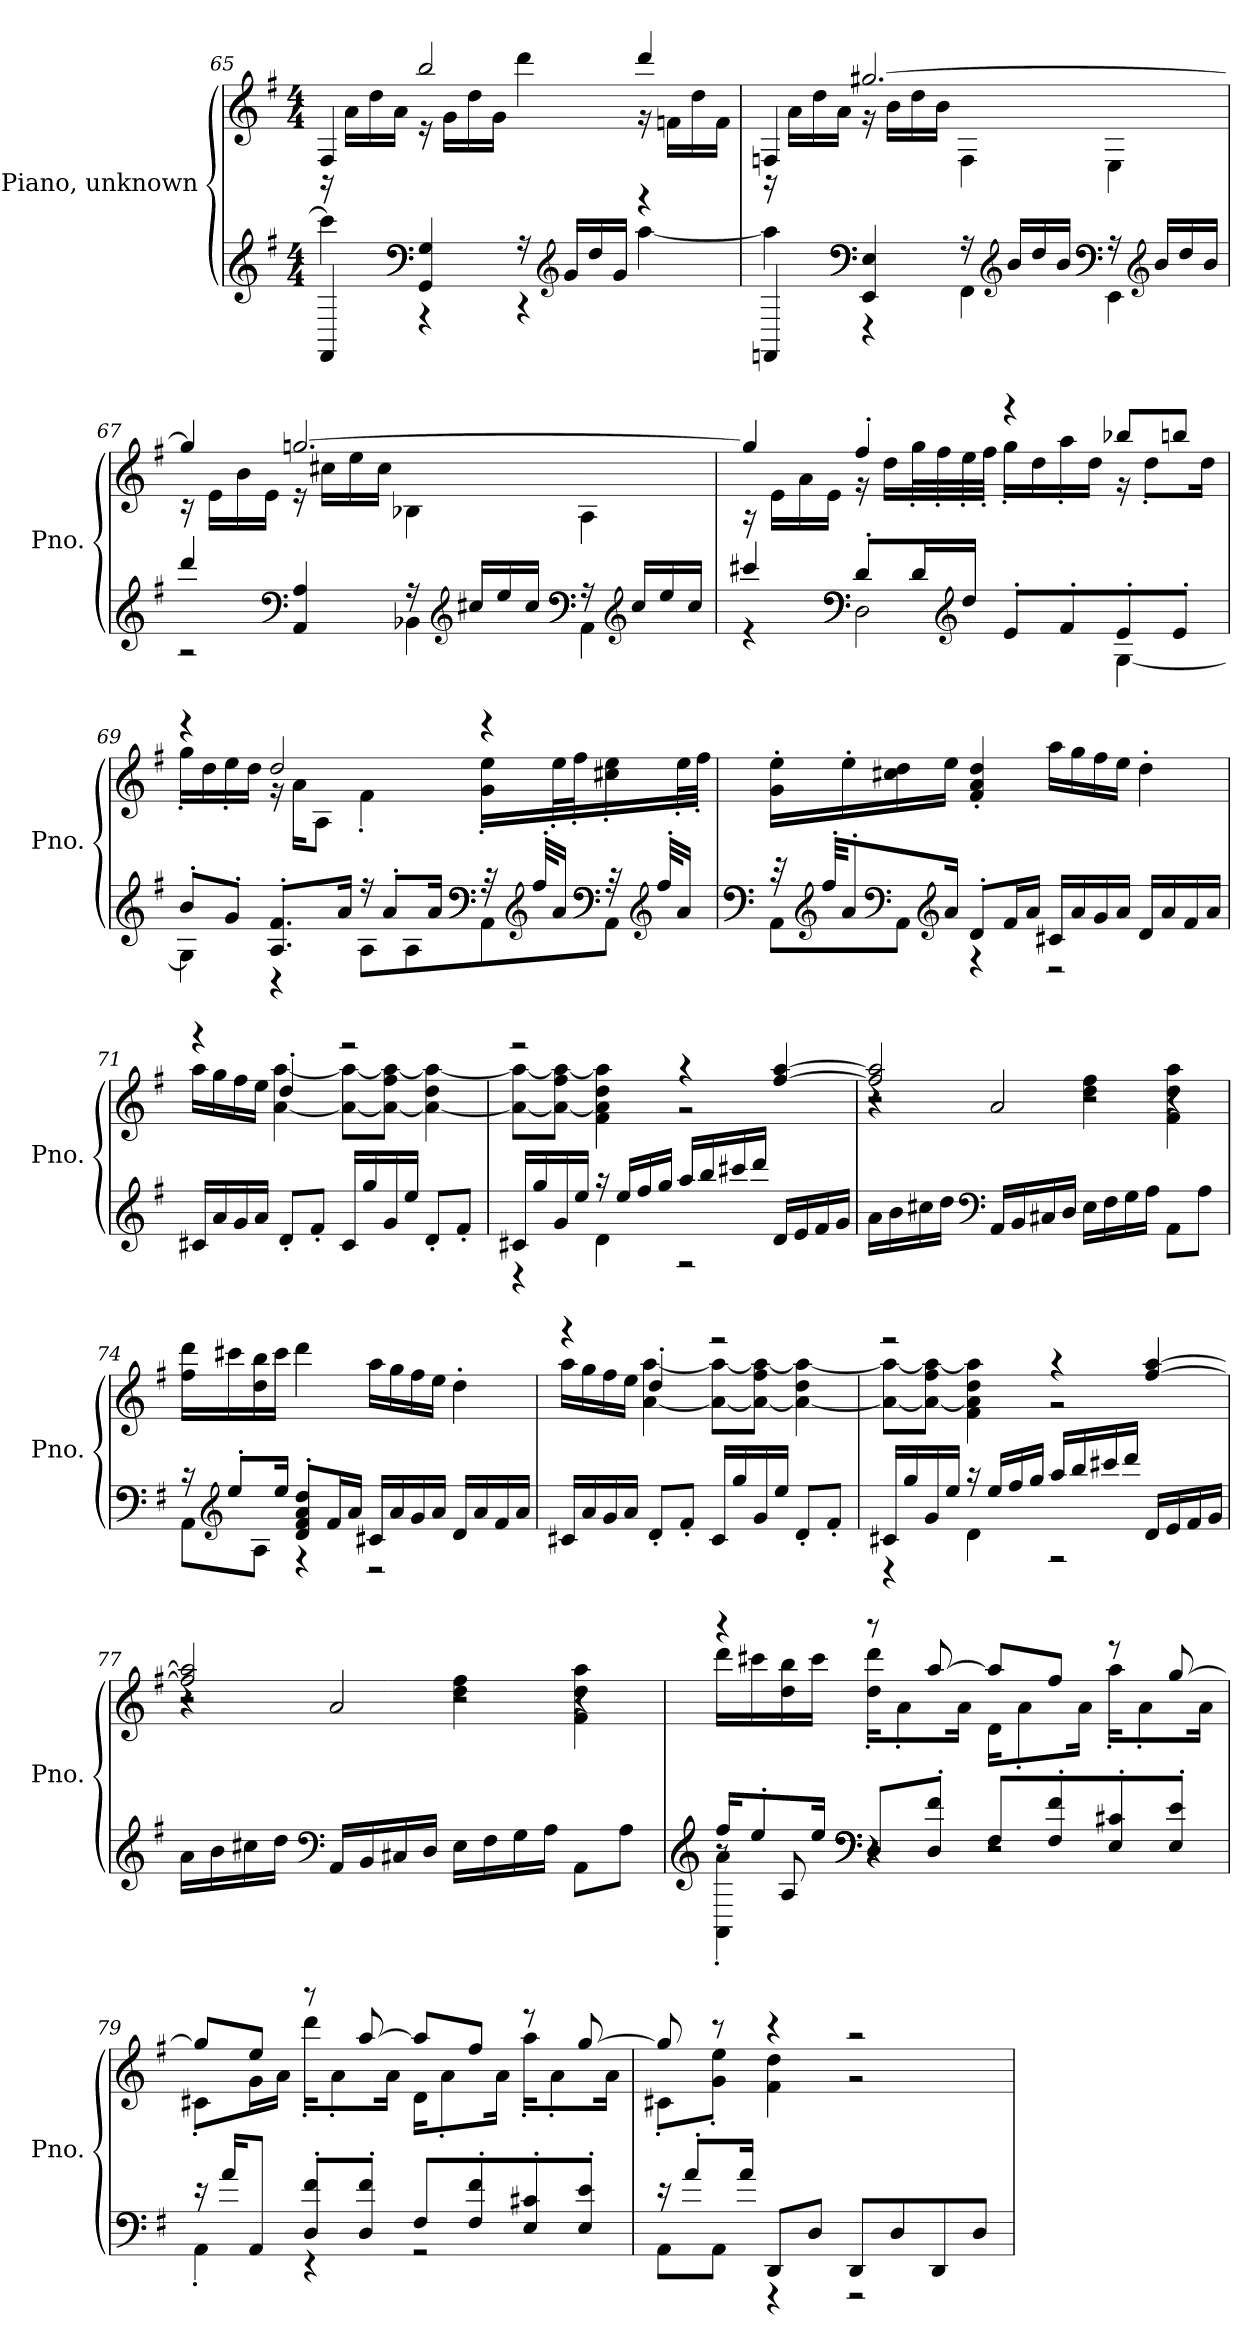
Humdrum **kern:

**kern	**kern
*part1	*part1
*staff2	*staff1
*I"Piano, unknown	*
*I'Pno.	*
*clefG2	*clefG2
*k[f#]	*k[f#]
*M4/4	*M4/4
=65	=65
*^	*^
4FF#/	4ccc\]	4F#/	16r
.	.	.	16a\LL
.	.	.	16dd\
.	.	.	16a\JJ
*clefF4	*	*	*
4GG/ 4G/	4r	2bb/	16r
.	.	.	16g\LL
.	.	.	16dd\
.	.	.	16g\JJ
16r	4r	.	4ddd\
*clefG2	*	*	*
16g/LL	.	.	.
16dd/	.	.	.
16g/JJ	.	.	.
4r	[4aa\	4ddd/	16r
.	.	.	16fn\LL
.	.	.	16dd\
.	.	.	16f\JJ
!!LO:LB:g=z	!!
=66	=66	=66	=66
4FFn/	4aa\]	4Fn/	16r
.	.	.	16a\LL
.	.	.	16dd\
.	.	.	16a\JJ
*clefF4	*	*	*
4EE/ 4E/	4r	[2.gg#X/	16r
.	.	.	16b\LL
.	.	.	16dd\
.	.	.	16b\JJ
16r	4FF\	.	4F\
*clefG2	*	*	*
16b/LL	.	.	.
16dd/	.	.	.
16b/JJ	.	.	.
*clefF4	*	*	*
16r	4EE\	.	4E\
*clefG2	*	*	*
16b/LL	.	.	.
16dd/	.	.	.
16b/JJ	.	.	.
!!LO:LB:g=z	!!
=67	=67	=67	=67
4ddd/	2r	4gg#/]	16r
.	.	.	16e\LL
.	.	.	16b\
.	.	.	16e\JJ
*clefF4	*	*	*
4AA/ 4A/	.	[2.ggn/	16r
.	.	.	16cc#X\LL
.	.	.	16ee\
.	.	.	16cc#\JJ
16r	4BB-X\	.	4B-X\
*clefG2	*	*	*
16cc#X/LL	.	.	.
16ee/	.	.	.
16cc#/JJ	.	.	.
*clefF4	*	*	*
16r	4AA\	.	4A\
*clefG2	*	*	*
16cc#/LL	.	.	.
16ee/	.	.	.
16cc#/JJ	.	.	.
=68	=68	=68	=68
4ccc#X/	4r	4gg/]	16r
.	.	.	16e\LL
.	.	.	16a\
.	.	.	16e\JJ
*clefF4	*	*	*
8d'/L	2D\	4ff#'/	16r
.	.	.	16dd\LL
16d/L	.	.	32gg'\L
.	.	.	32ff#'\
*clefG2	*	*	*
16dd/JJ	.	.	32ee'\
.	.	.	32ff#'\JJJ
8e'/L	.	4r	16gg'\LL
.	.	.	16dd\
8f#'/	.	.	16aa'\
.	.	.	16dd\JJ
8e'/	[4G\	8bb-X/L	16r
.	.	.	8dd'\L
8e'/J	.	8bbn/J	.
.	.	.	16dd\Jk
!!LO:LB:g=z	!!
=69	=69	=69	=69
8b'/L	4G\]	4r	16gg'\LL
.	.	.	16dd\
8g'/J	.	.	16ee'\
.	.	.	16dd\JJ
8.A/' 8.f#/'L	4r	2dd/	16r
.	.	.	16a\KL
.	.	.	8A\J
16a/Jk	.	.	.
16r	8A\L	.	4f#'\
8a'/L	.	.	.
.	8A\	.	.
16a/Jk	.	.	.
*clefF4	*	*	*
32r	8AA\	4r	16g\' 16ee\'LL
*clefG2	*	*	*
32ff#'/KLL	.	.	.
16a/JJ	.	.	32ee'\L
.	.	.	32ff#'\J
*clefF4	*	*	*
32r	8AA\J	.	16cc#X\' 16ee\'
*clefG2	*	*	*
32ff#'/KLL	.	.	.
16a/JJ	.	.	32ee'\L
.	.	.	32ff#'\JJJ
*	*	*v	*v
!!LO:LB:g=z
=70	=70	=70
*clefF4	*	*
32r	8AA\L	16g\' 16ee\'LL
*clefG2	*	*
32ff#'/KKL	.	.
8a'/	.	16ee'\
*clefF4	*	*
.	8AA\J	16cc#X\ 16dd\
*clefG2	*	*
16a/Jk	.	16ee\JJ
8d'/L	4r	4f#/' 4a/' 4dd/'
16f#/L	.	.
16a/JJ	.	.
16c#X/LL	2r	16aa\LL
16a/	.	16gg\
16g/	.	16ff#\
16a/JJ	.	16ee\JJ
16d/LL	.	4dd'\
16a/	.	.
16f#/	.	.
16a/JJ	.	.
*v	*v	*
=71	=71
*	*^
16c#X/LL	4r	16aa\LL
16a/	.	16gg\
16g/	.	16ff#\
16a/JJ	.	16ee\JJ
8d'/L	4dd'/	[4a\ [4aa\
8f#'/J	.	.
16c#/LL	2r	8a\_ 8aa\_L
16gg/	.	.
16g/	.	8a\_ 8ff#\ 8aa\_J
16ee/JJ	.	.
8d'/L	.	4a\_ 4dd\ 4aa\_
8f#'/J	.	.
!!LO:LB:g=z	!!
=72	=72	=72
*^	*	*
16c#X/LL	4r	2r	8a\_ 8aa\_L
16gg/	.	.	.
16g/	.	.	8a\_ 8ff#\ 8aa\_J
16ee/JJ	.	.	.
16r	4d\	.	4f#\ 4a\] 4dd\ 4aa\]
16ee/LL	.	.	.
16ff#/	.	.	.
16gg/JJ	.	.	.
16aa/LL	2r	4r	2r
16bb/	.	.	.
16ccc#X/	.	.	.
16ddd/JJ	.	.	.
16d/LL	.	[4ff#/ [4aa/	.
16e/	.	.	.
16f#/	.	.	.
16g/JJ	.	.	.
*v	*v	*	*
=73	=73	=73
*	*	*^
16a\LL	2ff#/] 2aa/]	2r	4r
16b\	.	.	.
16cc#X\	.	.	.
16dd\JJ	.	.	.
*clefF4	*	*	*
16AA/LL	.	.	2a/
16BB/	.	.	.
16C#X/	.	.	.
16D/JJ	.	.	.
16E\LL	2r	4dd\ 4ff#\	.
16F#\	.	.	.
16G\	.	.	.
16A\JJ	.	.	.
8AA\L	.	4f#\ 4dd\ 4aa\	4r
8A\J	.	.	.
*	*v	*v	*v
!!LO:PB:g=z
=74	=74
*^	*
16r	8AA\L	16ff#\ 16ddd\LL
*clefG2	*	*
8ee'/L	.	16ccc#X\
.	8A\J	16dd\ 16bb\
16ee/Jk	.	16ccc#\JJ
8d/' 8f#/' 8a/' 8dd/'L	4r	4ddd\
16f#/L	.	.
16a/JJ	.	.
16c#X/LL	2r	16aa\LL
16a/	.	16gg\
16g/	.	16ff#\
16a/JJ	.	16ee\JJ
16d/LL	.	4dd'\
16a/	.	.
16f#/	.	.
16a/JJ	.	.
*v	*v	*
=75	=75
*	*^
16c#X/LL	4r	16aa\LL
16a/	.	16gg\
16g/	.	16ff#\
16a/JJ	.	16ee\JJ
8d'/L	4dd'/	[4a\ [4aa\
8f#'/J	.	.
16c#/LL	2r	8a\_ 8aa\_L
16gg/	.	.
16g/	.	8a\_ 8ff#\ 8aa\_J
16ee/JJ	.	.
8d'/L	.	4a\_ 4dd\ 4aa\_
8f#'/J	.	.
!!LO:LB:g=z	!!
=76	=76	=76
*^	*	*
16c#X/LL	4r	2r	8a\_ 8aa\_L
16gg/	.	.	.
16g/	.	.	8a\_ 8ff#\ 8aa\_J
16ee/JJ	.	.	.
16r	4d\	.	4f#\ 4a\] 4dd\ 4aa\]
16ee/LL	.	.	.
16ff#/	.	.	.
16gg/JJ	.	.	.
16aa/LL	2r	4r	2r
16bb/	.	.	.
16ccc#X/	.	.	.
16ddd/JJ	.	.	.
16d/LL	.	[4ff#/ [4aa/	.
16e/	.	.	.
16f#/	.	.	.
16g/JJ	.	.	.
*v	*v	*	*
=77	=77	=77
*	*	*^
16a\LL	2ff#/] 2aa/]	2r	4r
16b\	.	.	.
16cc#X\	.	.	.
16dd\JJ	.	.	.
*clefF4	*	*	*
16AA/LL	.	.	2a/
16BB/	.	.	.
16C#X/	.	.	.
16D/JJ	.	.	.
16E\LL	2r	4dd\ 4ff#\	.
16F#\	.	.	.
16G\	.	.	.
16A\JJ	.	.	.
8AA\L	.	4f#\ 4dd\ 4aa\	4r
8A\J	.	.	.
*	*v	*v	*v
!!LO:LB:g=z
=78	=78
*clefG2	*
*^	*^
*	*^	*	*
16ff#/KL	4AA\' 4a\'	8r	4r	16ddd\LL
8ee'/	.	.	.	16ccc#X\
.	.	8A/	.	16dd\ 16bb\
16ee/Jk	.	.	.	16ccc#\JJ
*clefF4	*	*	*	*
8D/L	4r	4r	8r	16dd\' 16ddd\'KL
.	.	.	.	8a'\
8D/' 8f#/'J	.	.	[8aa/	.
.	.	.	.	16a\Jk
8F#/L	2r	2r	8aa/L]	16d\KL
.	.	.	.	8a'\
8F#/' 8f#/'	.	.	8ff#/J	.
.	.	.	.	16a\Jk
8E/' 8c#X/'	.	.	8r	16aa'\KL
.	.	.	.	8a'\
8E/' 8e/'J	.	.	[8gg/	.
.	.	.	.	16a\Jk
*	*v	*v	*	*
=79	=79	=79	=79
16r	4AA'\	8gg/L]	8c#X'\L
16a/KL	.	.	.
8AA/J	.	8ee/J	16g\L
.	.	.	16a\JJ
8D/' 8f#/'L	4r	8r	16ddd'\KL
.	.	.	8a'\
8D/' 8f#/'J	.	[8aa/	.
.	.	.	16a\Jk
8F#/L	2r	8aa/L]	16d\KL
.	.	.	8a'\
8F#/' 8f#/'	.	8ff#/J	.
.	.	.	16a\Jk
8E/' 8c#X/'	.	8r	16aa'\KL
.	.	.	8a'\
8E/' 8e/'J	.	[8gg/	.
.	.	.	16a\Jk
!!LO:LB:g=z	!!
=80	=80	=80	=80
16r	8AA\L	8gg/]	8c#X'\L
8a'/L	.	.	.
.	8AA\J	8r	8g\' 8ee\'J
16a/Jk	.	.	.
8DD/L	4r	4r	4f#\ 4dd\
8D/J	.	.	.
8DD/L	2r	2r	2r
8D/	.	.	.
8DD/	.	.	.
8D/J	.	.	.
*v	*v	*	*
*	*v	*v
=	=
*-	*-
